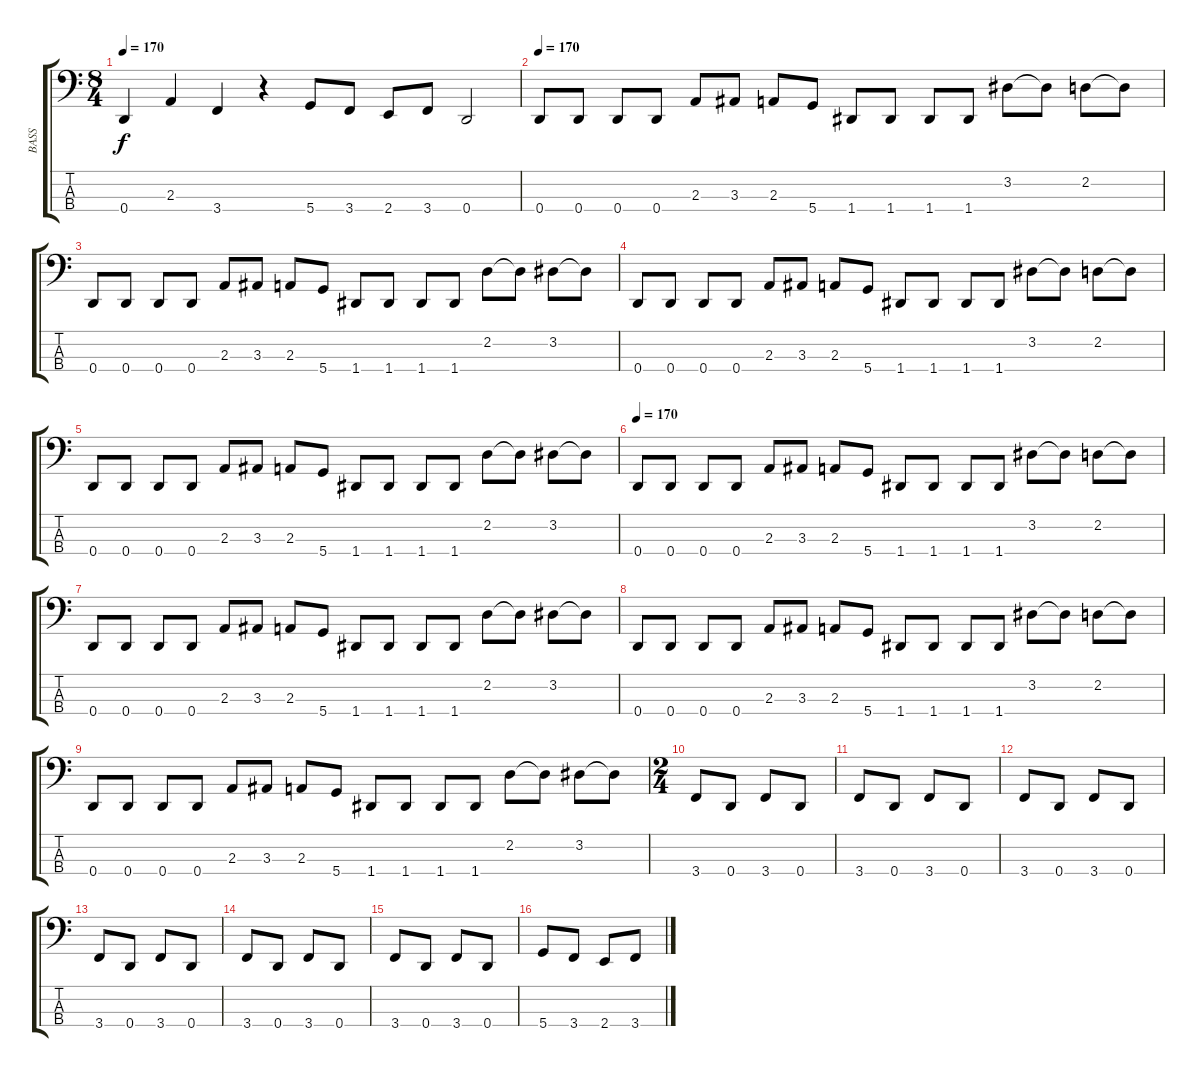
\track ("BASS" "BASS") {instrument electricbassfinger}
\staff {score tabs}
\tuning (F2 C2 G1 D1) {hide}
\ts (8 4)
\tempo 170
\clef f4
\ks c
0.4.4{dy f} 2.3.4 3.4.4 r.4 5.4.8 3.4.8 2.4.8 3.4.8 0.4.2 |
\tempo 170
0.4.8 0.4.8 0.4.8 0.4.8 2.3.8 3.3.8 2.3.8 5.4.8 1.4.8 1.4.8 1.4.8 1.4.8 3.2.8 3.2{t}.8 2.2.8 2.2{t}.8 |
0.4.8 0.4.8 0.4.8 0.4.8 2.3.8 3.3.8 2.3.8 5.4.8 1.4.8 1.4.8 1.4.8 1.4.8 2.2.8 2.2{t}.8 3.2.8 3.2{t}.8 |
0.4.8 0.4.8 0.4.8 0.4.8 2.3.8 3.3.8 2.3.8 5.4.8 1.4.8 1.4.8 1.4.8 1.4.8 3.2.8 3.2{t}.8 2.2.8 2.2{t}.8 |
0.4.8 0.4.8 0.4.8 0.4.8 2.3.8 3.3.8 2.3.8 5.4.8 1.4.8 1.4.8 1.4.8 1.4.8 2.2.8 2.2{t}.8 3.2.8 3.2{t}.8 |
\tempo 170
0.4.8 0.4.8 0.4.8 0.4.8 2.3.8 3.3.8 2.3.8 5.4.8 1.4.8 1.4.8 1.4.8 1.4.8 3.2.8 3.2{t}.8 2.2.8 2.2{t}.8 |
0.4.8 0.4.8 0.4.8 0.4.8 2.3.8 3.3.8 2.3.8 5.4.8 1.4.8 1.4.8 1.4.8 1.4.8 2.2.8 2.2{t}.8 3.2.8 3.2{t}.8 |
0.4.8 0.4.8 0.4.8 0.4.8 2.3.8 3.3.8 2.3.8 5.4.8 1.4.8 1.4.8 1.4.8 1.4.8 3.2.8 3.2{t}.8 2.2.8 2.2{t}.8 |
0.4.8 0.4.8 0.4.8 0.4.8 2.3.8 3.3.8 2.3.8 5.4.8 1.4.8 1.4.8 1.4.8 1.4.8 2.2.8 2.2{t}.8 3.2.8 3.2{t}.8 |
\ts (2 4)
3.4.8 0.4.8 3.4.8 0.4.8 |
3.4.8 0.4.8 3.4.8 0.4.8 |
3.4.8 0.4.8 3.4.8 0.4.8 |
3.4.8 0.4.8 3.4.8 0.4.8 |
3.4.8 0.4.8 3.4.8 0.4.8 |
3.4.8 0.4.8 3.4.8 0.4.8 |
5.4.8 3.4.8 2.4.8 3.4.8
